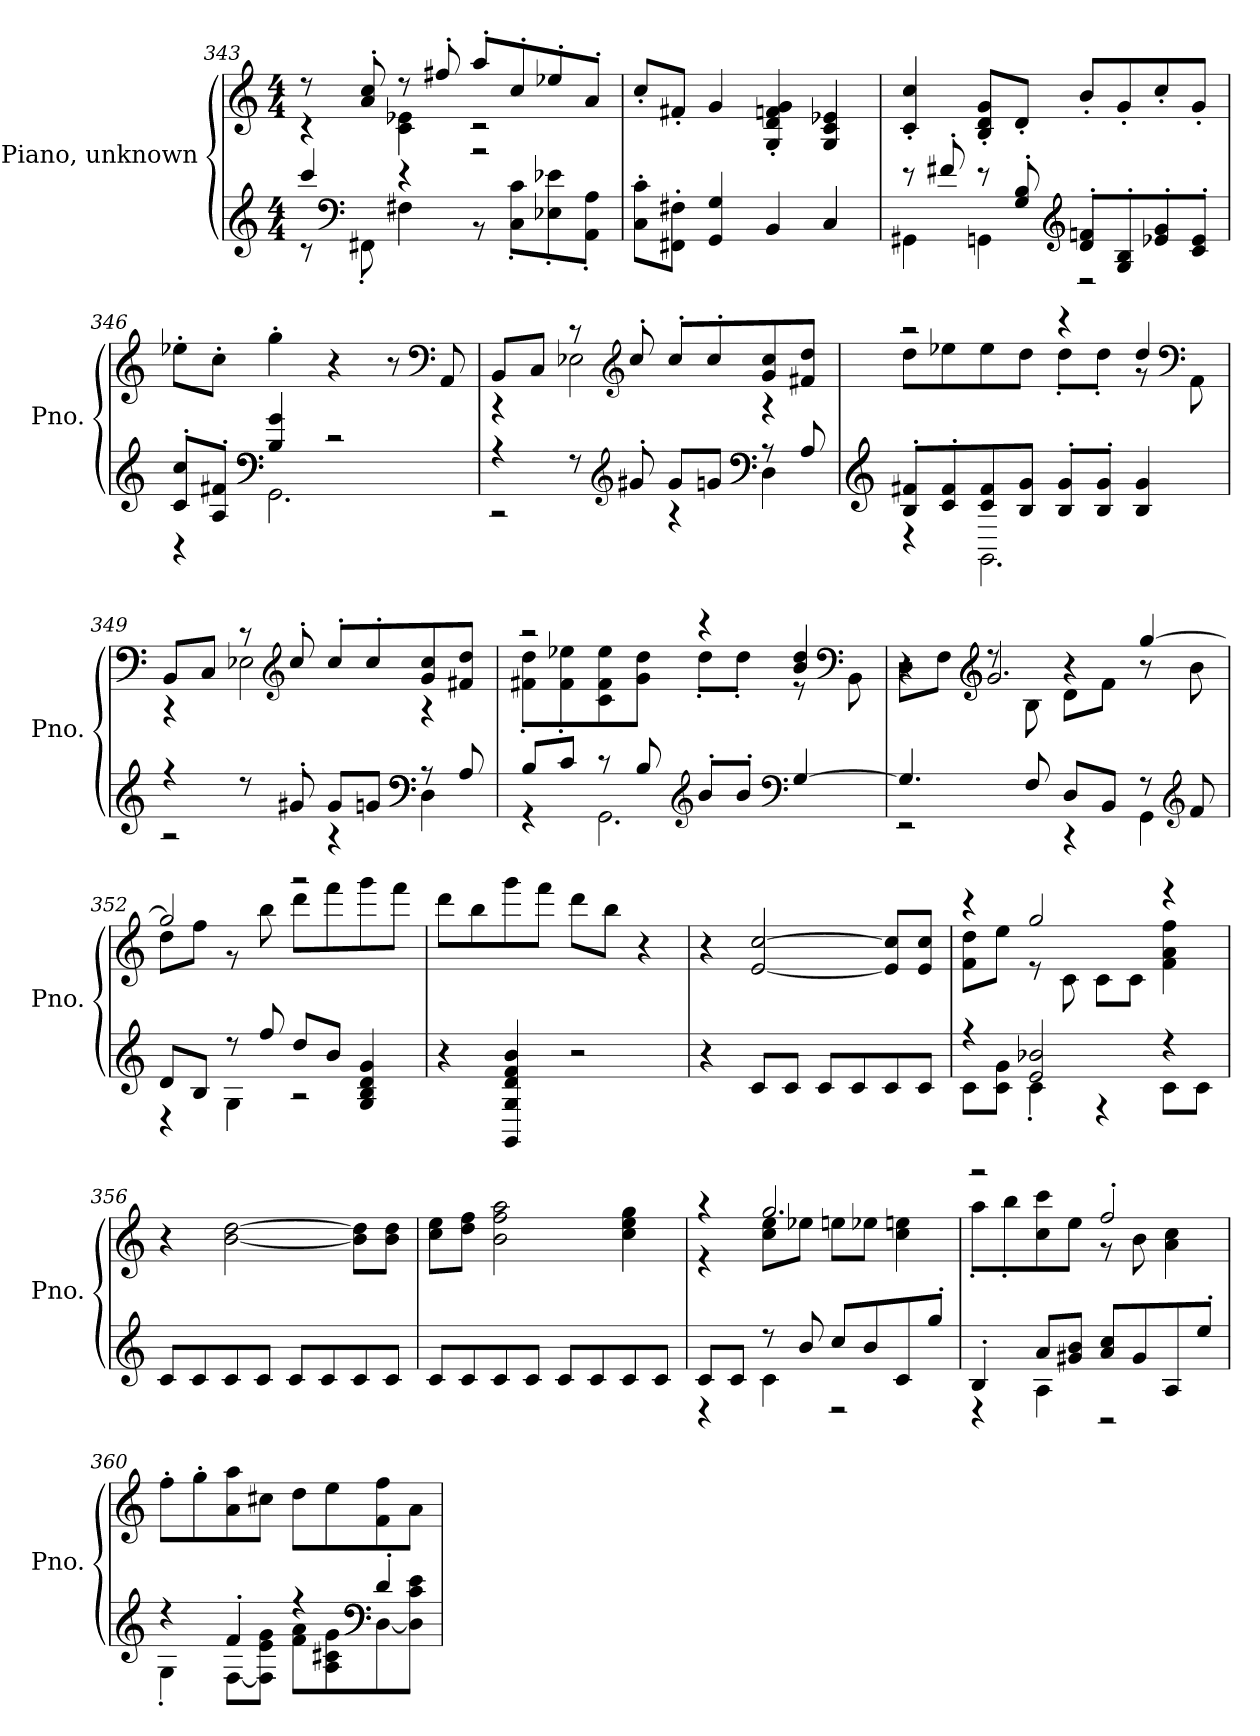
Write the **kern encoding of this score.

**kern	**kern
*part1	*part1
*staff2	*staff1
*I"Piano, unknown	*
*I'Pno.	*
*clefG2	*clefG2
*k[]	*k[]
*M4/4	*M4/4
=343	=343
*^	*^
4ccc/	8r	8r	4r
*clefF4	*	*	*
.	8FF#X'\	8a/' 8cc/'	.
4r	4F#X\	8r	4c\ 4e-X\
.	.	8ff#X'/	.
2r	8r	8aa'/L	2r
.	8C\' 8c\'L	8cc'/	.
.	8E-X\' 8e-X\'	8ee-X'/	.
.	8AA\' 8A\'J	8a'/J	.
*v	*v	*	*
*	*v	*v
=344	=344
8C\' 8c\'L	8cc'/L
8FF#X\' 8F#X\'J	8f#X'/J
4GG/ 4G/	4g/
4BB/	4G/' 4d/' 4fn/' 4g/'
4C/	4G/ 4c/ 4e-X/
!!LO:LB:g=z
=345	=345
*^	*
8r	4GG#X\	4c/' 4cc/'
8f#X'/	.	.
8r	4GGn\	8B/' 8d/' 8g/'L
8G/' 8B/'	.	8d'/J
*clefG2	*	*
8d/' 8fn/'L	2r	8b'/L
8G/' 8B/'	.	8g'/
8e-X/' 8g/'	.	8cc'/
8c/' 8e-/'J	.	8g'/J
=346	=346	=346
8c/' 8cc/'L	4r	8ee-X'\L
8A/' 8f#X/'J	.	8cc'\J
*clefF4	*	*
4B/ 4g/	2.GG\	4gg'\
2r	.	4r
.	.	8r
*	*	*clefF4
.	.	8AA/
=347	=347	=347
*	*	*^
4r	2r	8BB/L	4r
.	.	8C/J	.
8r	.	8r	2E-X\
*clefG2	*	*clefG2	*
8g#X'/	.	8cc'/	.
8g#/L	4r	8cc'/L	.
8gn/J	.	8cc'/	.
*clefF4	*	*	*
8r	4D\	8g/ 8cc/	4r
8A/	.	8f#X/ 8dd/J	.
!!LO:PB:g=z	!!
=348	=348	=348	=348
*clefG2	*	*	*
8B/' 8f#X/'L	4r	2r	8dd\L
8c/' 8f#/'	.	.	8ee-X\
8c/ 8f#/	2.GG\	.	8ee-\
8B/ 8g/J	.	.	8dd\J
8B/' 8g/'L	.	4r	8dd'\L
8B/' 8g/'J	.	.	8dd'\J
4B/ 4g/	.	4dd/	8r
*	*	*clefF4	*
.	.	.	8AA\
=349	=349	=349	=349
4r	2r	8BB/L	4r
.	.	8C/J	.
8r	.	8r	2E-X\
*	*	*clefG2	*
8g#X'/	.	8cc'/	.
8g#/L	4r	8cc'/L	.
8gn/J	.	8cc'/	.
*clefF4	*	*	*
8r	4D\	8g/ 8cc/	4r
8A/	.	8f#X/ 8dd/J	.
=350	=350	=350	=350
8B/L	4r	2r	8f#X\' 8dd\'L
8c/J	.	.	8f#\' 8ee-X\'
8r	2.GG\	.	8c\ 8f#\ 8ee-\
8B/	.	.	8g\ 8dd\J
*clefG2	*	*	*
8b'/L	.	4r	8dd'\L
8b'/J	.	.	8dd'\J
*clefF4	*	*	*
[4G/	.	4b/ 4dd/	8r
*	*	*clefF4	*
.	.	.	8BB\
!!LO:LB:g=z
=351	=351	=351	=351
*	*	*	*^
4.G/]	2r	2r	8D\L	4r
.	.	.	8F\J	.
*	*	*clefG2	*	*
.	.	.	8r	2.g/
8F/	.	.	8B\	.
8D/L	4r	4r	8d\L	.
8BB/J	.	.	8f\J	.
8r	4GG\	[4gg/	8r	.
*clefG2	*	*	*	*
8f/	.	.	8b\	.
*	*	*	*v	*v
=352	=352	=352	=352
8d/L	4r	2gg/]	8dd\L
8B/J	.	.	8ff\J
8r	4G\	.	8r
8ff/	.	.	8bb\
8dd/L	2r	2r	8ddd\L
8b/J	.	.	8fff\
4G/ 4B/ 4d/ 4g/	.	.	8ggg\
.	.	.	8fff\J
*v	*v	*	*
*	*v	*v
=353	=353
4r	8ddd\L
.	8bb\
4GG/ 4G/ 4d/ 4f/ 4b/	8ggg\
.	8fff\J
2r	8ddd\L
.	8bb\J
.	4r
=354	=354
4r	4r
8c/L	[2e/ [2cc/
8c/J	.
8c/L	.
8c/	.
8c/	8e/] 8cc/]L
8c/J	8e/ 8cc/J
!!LO:LB:g=z
=355	=355
*^	*^
4r	8c\L	4r	8f\ 8dd\L
.	8c\ 8g\J	.	8ee\J
2e/ 2b-X/	4c'\	2gg/	8r
.	.	.	8c\
.	4r	.	8c\L
.	.	.	8c\J
4r	8c\L	4r	4f\ 4a\ 4ff\
.	8c\J	.	.
*v	*v	*	*
*	*v	*v
=356	=356
8c/L	4r
8c/	.
8c/	[2b\ [2dd\
8c/J	.
8c/L	.
8c/	.
8c/	8b\] 8dd\]L
8c/J	8b\ 8dd\J
=357	=357
8c/L	8cc\ 8ee\L
8c/	8dd\ 8ff\J
8c/	2b\ 2ff\ 2aa\
8c/J	.
8c/L	.
8c/	.
8c/	4cc\ 4ee\ 4gg\
8c/J	.
!!LO:LB:g=z
=358	=358
*^	*^
8c/L	4r	4r	4r
8c/J	.	.	.
8r	4c\	2.gg/	8cc\ 8ee\L
8b/	.	.	8ee-X\J
8cc/L	2r	.	8een\L
8b/	.	.	8ee-X\J
8c/	.	.	4cc\ 4een\
8gg'/J	.	.	.
=359	=359	=359	=359
4B'/	4r	2r	8aa'\L
.	.	.	8bb'\
8a/L	4A\	.	8cc\ 8ccc\
8g#X/ 8b/J	.	.	8ee\J
8a/ 8cc/L	2r	2ff'/	8r
8g#/	.	.	8b\
8A/	.	.	4a\ 4cc\
8ee'/J	.	.	.
*	*	*v	*v
=360	=360	=360
4r	4G'\	8ff'\L
.	.	8gg'\
4f'/	[8F\L	8a\ 8aa\
.	8F\] 8e\ 8g\J	8cc#X\J
4r	8f\ 8a\L	8dd\L
.	8A\ 8c#X\ 8g\	8ee\
*clefF4	*	*
4d'/	[8D\	8f\ 8ff\
.	8D\] 8c#\ 8e\J	8a\J
*v	*v	*
=	=
*-	*-
